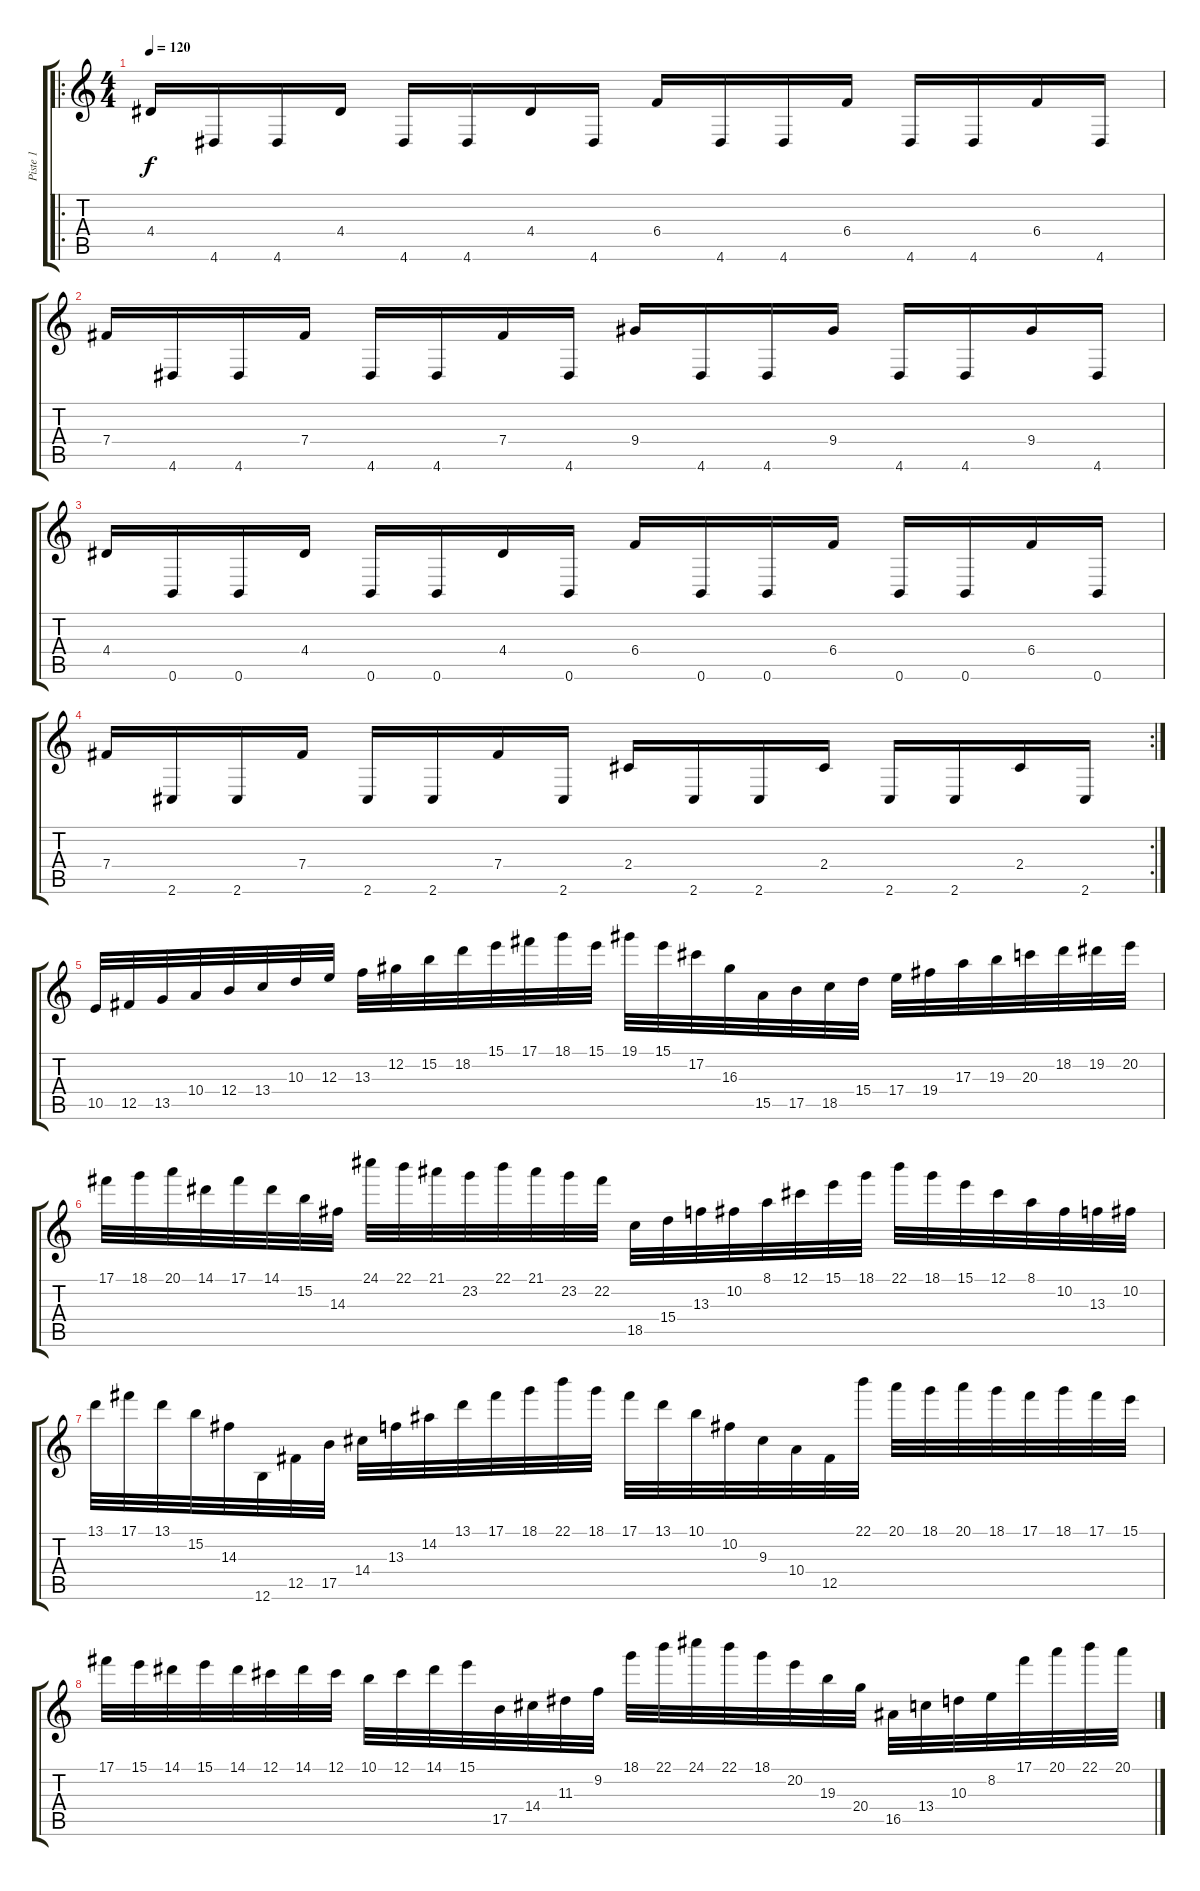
\track ("Piste 1" "Piste 1") {instrument distortionguitar}
\staff {score tabs}
\tuning (Db4 Ab3 E3 B2 Gb2 B1) {hide}
\ro
\ts (4 4)
\tempo 120
\clef g2
\ks c
4.4.16{dy f} 4.6.16 4.6.16 4.4.16 4.6.16 4.6.16 4.4.16 4.6.16 6.4.16 4.6.16 4.6.16 6.4.16 4.6.16 4.6.16 6.4.16 4.6.16 |
7.4.16 4.6.16 4.6.16 7.4.16 4.6.16 4.6.16 7.4.16 4.6.16 9.4.16 4.6.16 4.6.16 9.4.16 4.6.16 4.6.16 9.4.16 4.6.16 |
4.4.16 0.6.16 0.6.16 4.4.16 0.6.16 0.6.16 4.4.16 0.6.16 6.4.16 0.6.16 0.6.16 6.4.16 0.6.16 0.6.16 6.4.16 0.6.16 |
\rc 2
7.4.16 2.6.16 2.6.16 7.4.16 2.6.16 2.6.16 7.4.16 2.6.16 2.4.16 2.6.16 2.6.16 2.4.16 2.6.16 2.6.16 2.4.16 2.6.16 |
10.5.32 12.5.32 13.5.32 10.4.32 12.4.32 13.4.32 10.3.32 12.3.32 13.3.32 12.2.32 15.2.32 18.2.32 15.1.32 17.1.32 18.1.32 15.1.32 19.1.32 15.1.32 17.2.32 16.3.32 15.5.32 17.5.32 18.5.32 15.4.32 17.4.32 19.4.32 17.3.32 19.3.32 20.3.32 18.2.32 19.2.32 20.2.32 |
17.1.32 18.1.32 20.1.32 14.1.32 17.1.32 14.1.32 15.2.32 14.3.32 24.1.32 22.1.32 21.1.32 23.2.32 22.1.32 21.1.32 23.2.32 22.2.32 18.5.32 15.4.32 13.3.32 10.2.32 8.1.32 12.1.32 15.1.32 18.1.32 22.1.32 18.1.32 15.1.32 12.1.32 8.1.32 10.2.32 13.3.32 10.2.32 |
13.1.32 17.1.32 13.1.32 15.2.32 14.3.32 12.6.32 12.5.32 17.5.32 14.4.32 13.3.32 14.2.32 13.1.32 17.1.32 18.1.32 22.1.32 18.1.32 17.1.32 13.1.32 10.1.32 10.2.32 9.3.32 10.4.32 12.5.32 22.1.32 20.1.32 18.1.32 20.1.32 18.1.32 17.1.32 18.1.32 17.1.32 15.1.32 |
17.1.32 15.1.32 14.1.32 15.1.32 14.1.32 12.1.32 14.1.32 12.1.32 10.1.32 12.1.32 14.1.32 15.1.32 17.5.32 14.4.32 11.3.32 9.2.32 18.1.32 22.1.32 24.1.32 22.1.32 18.1.32 20.2.32 19.3.32 20.4.32 16.5.32 13.4.32 10.3.32 8.2.32 17.1.32 20.1.32 22.1.32 20.1.32
